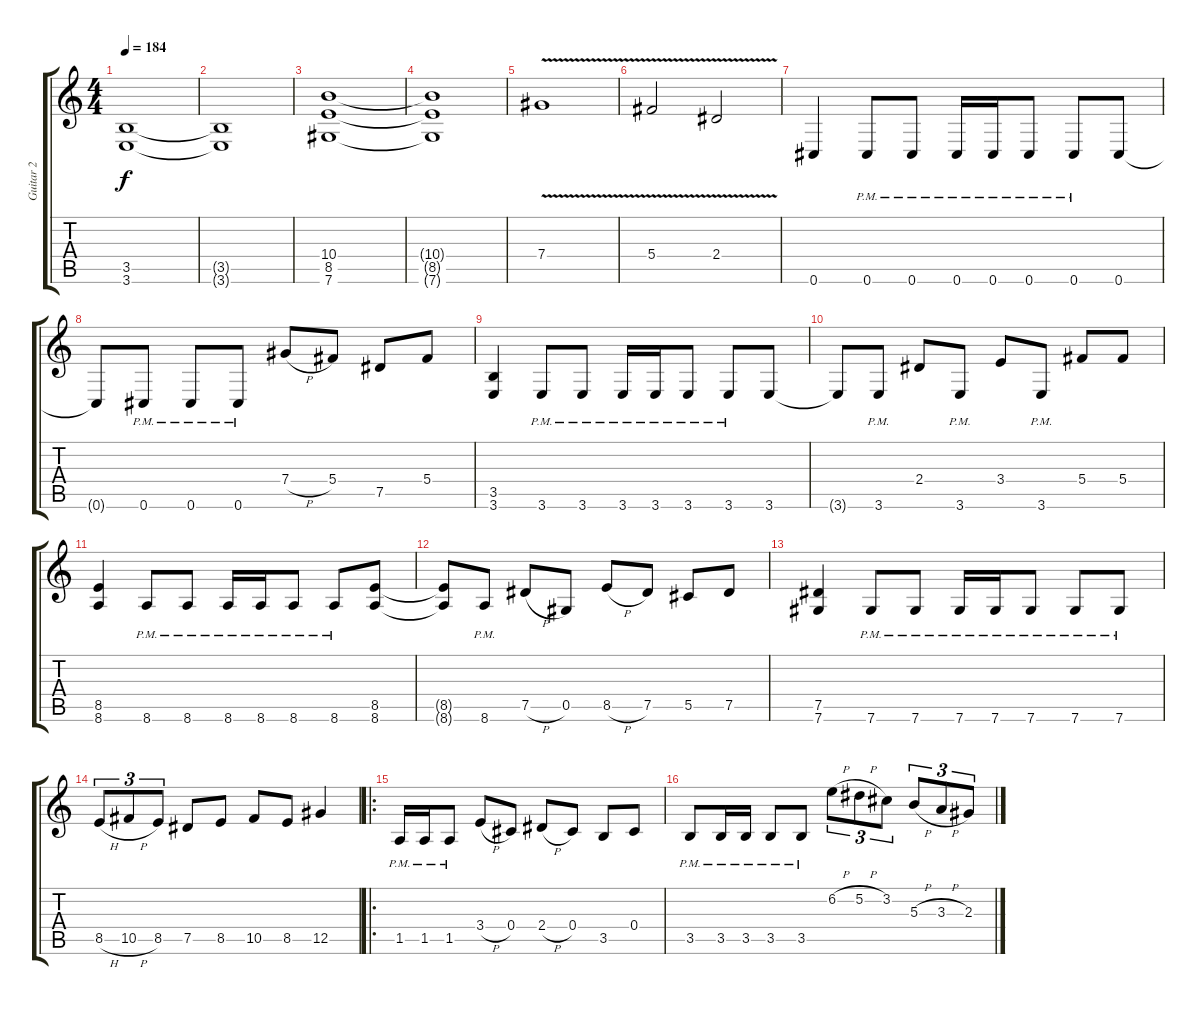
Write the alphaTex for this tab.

\track ("Guitar 2" "Guitar 2") {instrument distortionguitar}
\staff {score tabs}
\tuning (Eb4 Bb3 Gb3 Db3 Ab2 Db2) {hide}
\ts (4 4)
\tempo 184
\clef g2
\ks c
(3.5 3.6).1{dy f} |
(3.5{t} 3.6{t}).1 |
(10.4 8.5 7.6).1 |
(10.4{t} 8.5{t} 7.6{t}).1 |
7.4{v}.1 |
5.4{v}.2 2.4{v}.2 |
0.6.4 0.6{pm}.8 0.6{pm}.8 0.6{pm}.16 0.6{pm}.16 0.6{pm}.8 0.6{pm}.8 0.6.8 |
0.6{t}.8 0.6{pm}.8 0.6{pm}.8 0.6{pm}.8 7.4{h}.8 5.4.8 7.5.8 5.4.8 |
(3.5 3.6).4 3.6{pm}.8 3.6{pm}.8 3.6{pm}.16 3.6{pm}.16 3.6{pm}.8 3.6{pm}.8 3.6.8 |
3.6{t}.8 3.6{pm}.8 2.4.8 3.6{pm}.8 3.4.8 3.6{pm}.8 5.4.8 5.4.8 |
(8.5 8.6).4 8.6{pm}.8 8.6{pm}.8 8.6{pm}.16 8.6{pm}.16 8.6{pm}.8 8.6{pm}.8 (8.5 8.6).8 |
(8.5{t} 8.6{t}).8 8.6{pm}.8 7.5{h}.8 0.5.8 8.5{h}.8 7.5.8 5.5.8 7.5.8 |
(7.5 7.6).4 7.6{pm}.8 7.6{pm}.8 7.6{pm}.16 7.6{pm}.16 7.6{pm}.8 7.6{pm}.8 7.6{pm}.8 |
8.5{h}.8{tu (3 2)} 10.5{h}.8{tu (3 2)} 8.5.8{tu (3 2)} 7.5.8 8.5.8 10.5.8 8.5.8 12.5.4 |
\ro
1.5{pm}.16 1.5{pm}.16 1.5{pm}.8 3.4{h}.8 0.4.8 2.4{h}.8 0.4.8 3.5.8 0.4.8 |
3.5{pm}.8 3.5{pm}.16 3.5{pm}.16 3.5{pm}.8 3.5{pm}.8 6.2{h}.8{tu (3 2)} 5.2{h}.8{tu (3 2)} 3.2.8{tu (3 2)} 5.3{h}.8{tu (3 2)} 3.3{h}.8{tu (3 2)} 2.3.8{tu (3 2)}
